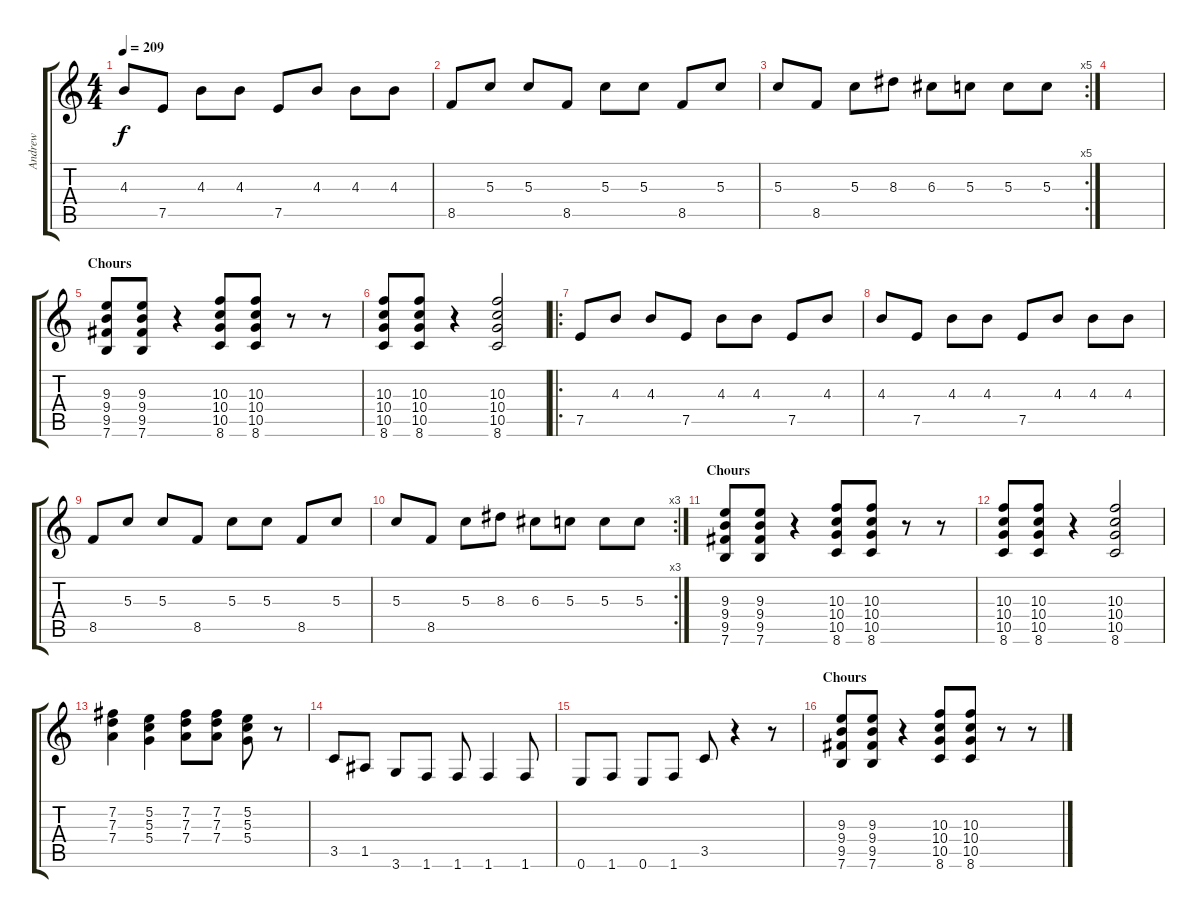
\track ("Andrew" "Andrew") {instrument electricguitarjazz}
\staff {score tabs}
\tuning (E4 B3 G3 D3 A2 E2) {hide}
\ts (4 4)
\tempo 209
\clef g2
\ks c
4.3.8{dy f} 7.5.8 4.3.8 4.3.8 7.5.8 4.3.8 4.3.8 4.3.8 |
8.5.8 5.3.8 5.3.8 8.5.8 5.3.8 5.3.8 8.5.8 5.3.8 |
\rc 5
5.3.8 8.5.8 5.3.8 8.3.8 6.3.8 5.3.8 5.3.8 5.3.8 |
|
\section ("" "Chours")
(9.3 9.4 9.5 7.6).8 (9.3 9.4 9.5 7.6).8 r.4 (10.3 10.4 10.5 8.6).8 (10.3 10.4 10.5 8.6).8 r.8 r.8 |
(10.3 10.4 10.5 8.6).8 (10.3 10.4 10.5 8.6).8 r.4 (10.3 10.4 10.5 8.6).2 |
\ro
7.5.8 4.3.8 4.3.8 7.5.8 4.3.8 4.3.8 7.5.8 4.3.8 |
4.3.8 7.5.8 4.3.8 4.3.8 7.5.8 4.3.8 4.3.8 4.3.8 |
8.5.8 5.3.8 5.3.8 8.5.8 5.3.8 5.3.8 8.5.8 5.3.8 |
\rc 3
5.3.8 8.5.8 5.3.8 8.3.8 6.3.8 5.3.8 5.3.8 5.3.8 |
\section ("" "Chours")
(9.3 9.4 9.5 7.6).8 (9.3 9.4 9.5 7.6).8 r.4 (10.3 10.4 10.5 8.6).8 (10.3 10.4 10.5 8.6).8 r.8 r.8 |
(10.3 10.4 10.5 8.6).8 (10.3 10.4 10.5 8.6).8 r.4 (10.3 10.4 10.5 8.6).2 |
(7.2 7.3 7.4).4 (5.2 5.3 5.4).4 (7.2 7.3 7.4).8 (7.2 7.3 7.4).8 (5.2 5.3 5.4).8 r.8 |
3.5.8 1.5.8 3.6.8 1.6.8 1.6.8 1.6.4 1.6.8 |
0.6.8 1.6.8 0.6.8 1.6.8 3.5.8 r.4 r.8 |
\section ("" "Chours")
(9.3 9.4 9.5 7.6).8 (9.3 9.4 9.5 7.6).8 r.4 (10.3 10.4 10.5 8.6).8 (10.3 10.4 10.5 8.6).8 r.8 r.8
